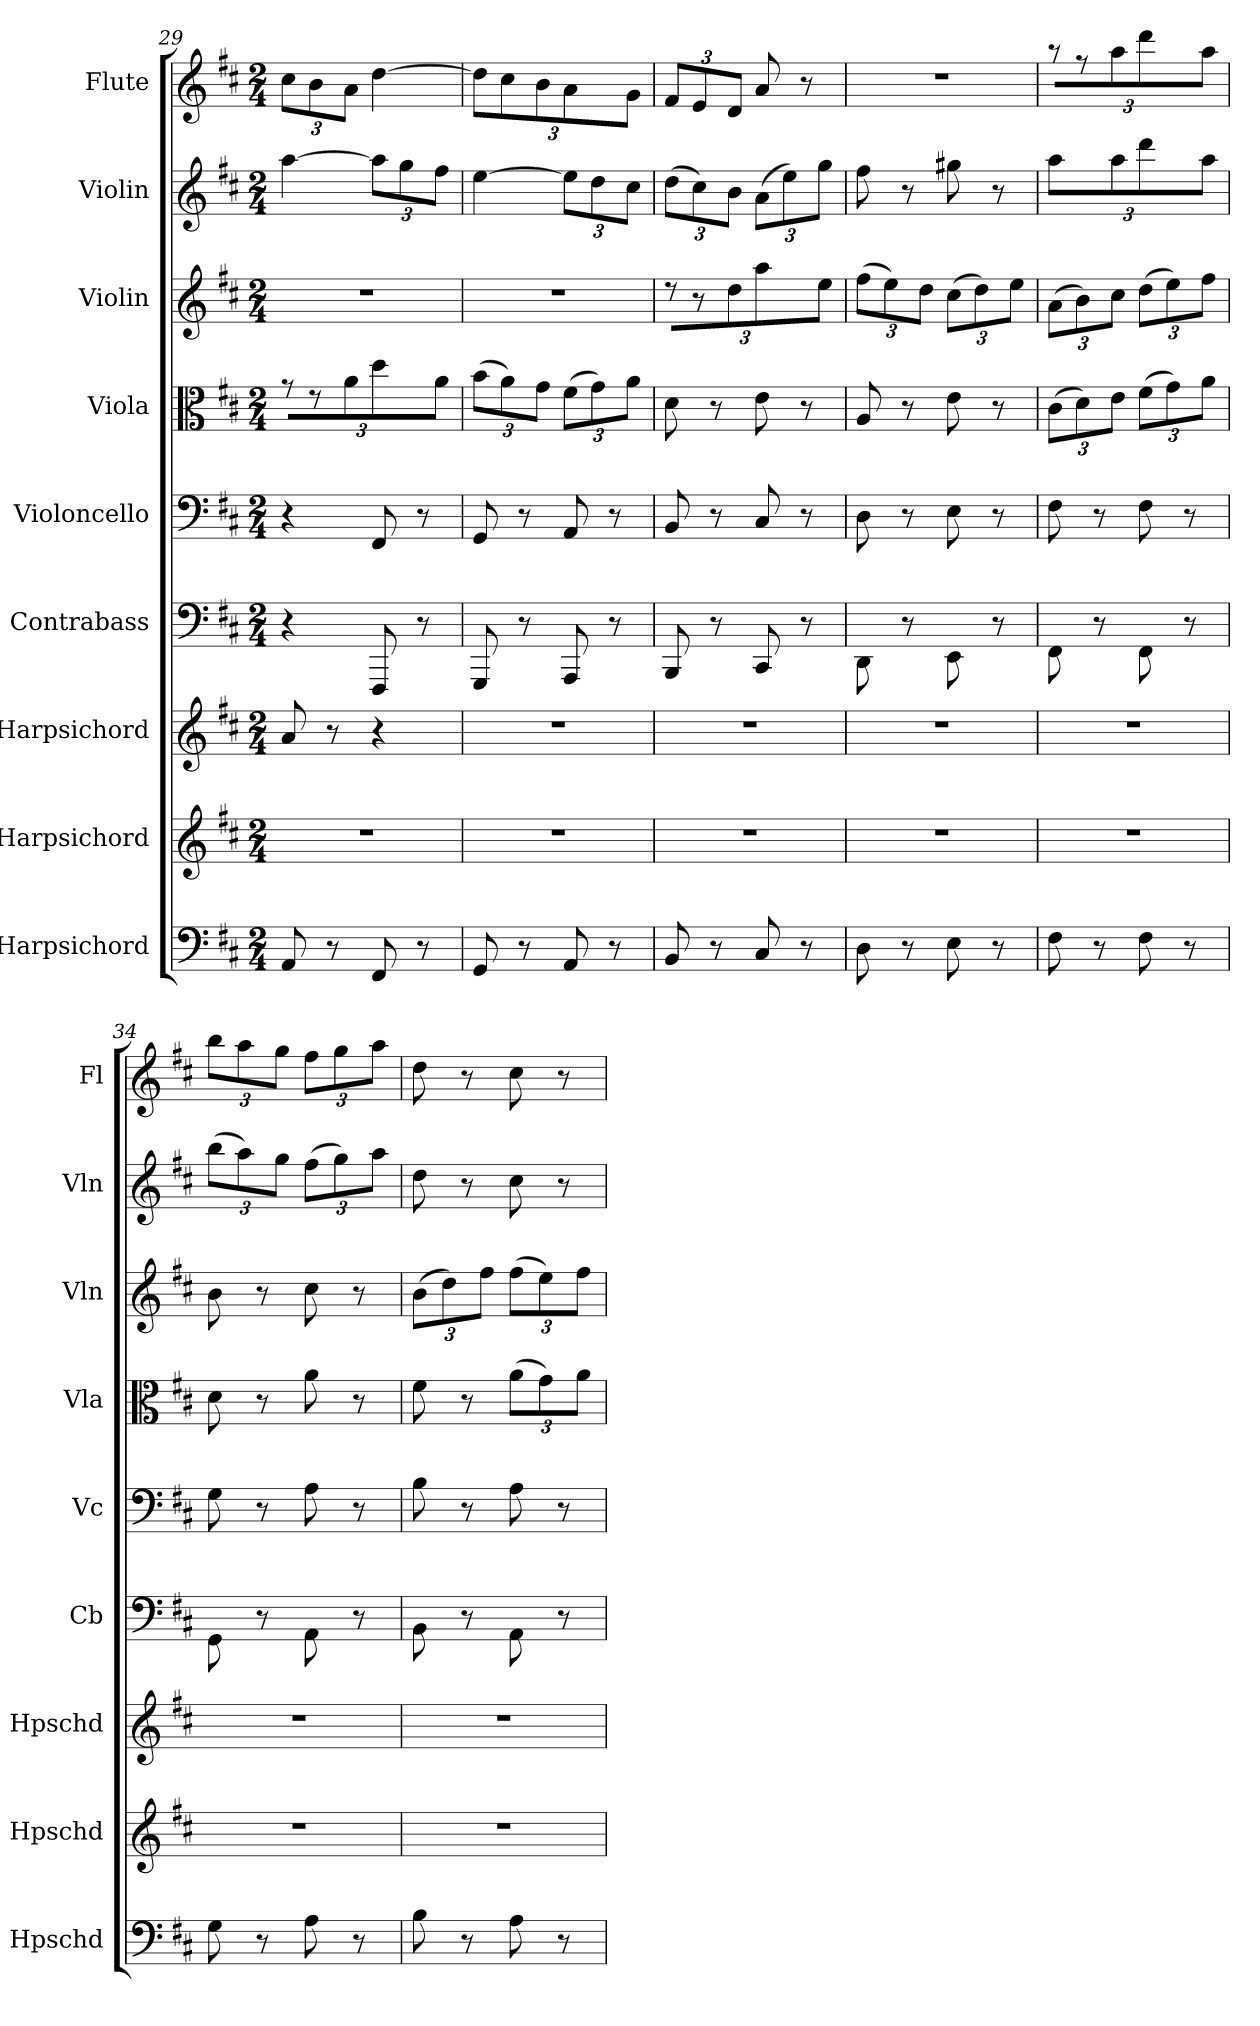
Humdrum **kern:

**kern	**kern	**kern	**kern	**kern	**kern	**kern	**kern	**kern
*part9	*part8	*part7	*part6	*part5	*part4	*part3	*part2	*part1
*staff9	*staff8	*staff7	*staff6	*staff5	*staff4	*staff3	*staff2	*staff1
*I"Harpsichord	*I"Harpsichord	*I"Harpsichord	*I"Contrabass	*I"Violoncello	*I"Viola	*I"Violin	*I"Violin	*I"Flute
*I'Hpschd	*I'Hpschd	*I'Hpschd	*I'Cb	*I'Vc	*I'Vla	*I'Vln	*I'Vln	*I'Fl
*clefF4	*clefG2	*clefG2	*clefF4	*clefF4	*clefC3	*clefG2	*clefG2	*clefG2
*k[f#c#]	*k[f#c#]	*k[f#c#]	*k[f#c#]	*k[f#c#]	*k[f#c#]	*k[f#c#]	*k[f#c#]	*k[f#c#]
*D:	*D:	*D:	*D:	*D:	*D:	*D:	*D:	*D:
*M2/4	*M2/4	*M2/4	*M2/4	*M2/4	*M2/4	*M2/4	*M2/4	*M2/4
=29	=29	=29	=29	=29	=29	=29	=29	=29
8AA/	2r	8a/	4r	4r	12r	2r	[4aa\	12cc#\L
.	.	.	.	.	12r	.	.	12b\
8r	.	8r	.	.	.	.	.	.
.	.	.	.	.	12a\	.	.	12a\J
8FF#/	.	4r	8FFF#/	8FF#/	6dd\	.	12aa\L]	[4dd\
.	.	.	.	.	.	.	12gg\	.
8r	.	.	8r	8r	.	.	.	.
.	.	.	.	.	12a\J	.	12ff#\J	.
=30	=30	=30	=30	=30	=30	=30	=30	=30
8GG/	2r	2r	8GGG/	8GG/	(12b\L	2r	[4ee\	12dd\L]
.	.	.	.	.	12a\)	.	.	12cc#\
8r	.	.	8r	8r	.	.	.	.
.	.	.	.	.	12g\J	.	.	12b\J
8AA/	.	.	8AAA/	8AA/	(12f#\L	.	12ee\L]	6a/
.	.	.	.	.	12g\)	.	12dd\	.
8r	.	.	8r	8r	.	.	.	.
.	.	.	.	.	12a\J	.	12cc#\J	12g/J
=31	=31	=31	=31	=31	=31	=31	=31	=31
8BB/	2r	2r	8BBB/	8BB/	8d\	12r	(12dd\L	12f#/L
.	.	.	.	.	.	12r	12cc#\)	12e/
8r	.	.	8r	8r	8r	.	.	.
.	.	.	.	.	.	12dd\	12b\J	12d/J
8C#/	.	.	8CC#/	8C#/	8e\	6aa\	(12a\L	8a/
.	.	.	.	.	.	.	12ee\)	.
8r	.	.	8r	8r	8r	.	.	8r
.	.	.	.	.	.	12ee\J	12gg\J	.
=32	=32	=32	=32	=32	=32	=32	=32	=32
8D\	2r	2r	8DD\	8D\	8A/	(12ff#\L	8ff#\	2r
.	.	.	.	.	.	12ee\)	.	.
8r	.	.	8r	8r	8r	.	8r	.
.	.	.	.	.	.	12dd\J	.	.
8E\	.	.	8EE\	8E\	8e\	(12cc#\L	8gg#X\	.
.	.	.	.	.	.	12dd\)	.	.
8r	.	.	8r	8r	8r	.	8r	.
.	.	.	.	.	.	12ee\J	.	.
=33	=33	=33	=33	=33	=33	=33	=33	=33
8F#\	2r	2r	8FF#\	8F#\	(12c#\L	(12a\L	6aa\	12r
.	.	.	.	.	12d\)	12b\)	.	12r
8r	.	.	8r	8r	.	.	.	.
.	.	.	.	.	12e\J	12cc#\J	12aa\	12aa\
8F#\	.	.	8FF#\	8F#\	(12f#\L	(12dd\L	6ddd\	6ddd\
.	.	.	.	.	12g\)	12ee\)	.	.
8r	.	.	8r	8r	.	.	.	.
.	.	.	.	.	12a\J	12ff#\J	12aa\J	12aa\J
=34	=34	=34	=34	=34	=34	=34	=34	=34
8G\	2r	2r	8GG\	8G\	8d\	8b\	(12bb\L	12bb\L
.	.	.	.	.	.	.	12aa\)	12aa\
8r	.	.	8r	8r	8r	8r	.	.
.	.	.	.	.	.	.	12gg\J	12gg\J
8A\	.	.	8AA\	8A\	8a\	8cc#\	(12ff#\L	12ff#\L
.	.	.	.	.	.	.	12gg\)	12gg\
8r	.	.	8r	8r	8r	8r	.	.
.	.	.	.	.	.	.	12aa\J	12aa\J
=35	=35	=35	=35	=35	=35	=35	=35	=35
8B\	2r	2r	8BB\	8B\	8f#\	(12b\L	8dd\	8dd\
.	.	.	.	.	.	12dd\)	.	.
8r	.	.	8r	8r	8r	.	8r	8r
.	.	.	.	.	.	12ff#\J	.	.
8A\	.	.	8AA\	8A\	(12a\L	(12ff#\L	8cc#\	8cc#\
.	.	.	.	.	12g\)	12ee\)	.	.
8r	.	.	8r	8r	.	.	8r	8r
.	.	.	.	.	12a\J	12ff#\J	.	.
=	=	=	=	=	=	=	=	=
*-	*-	*-	*-	*-	*-	*-	*-	*-
